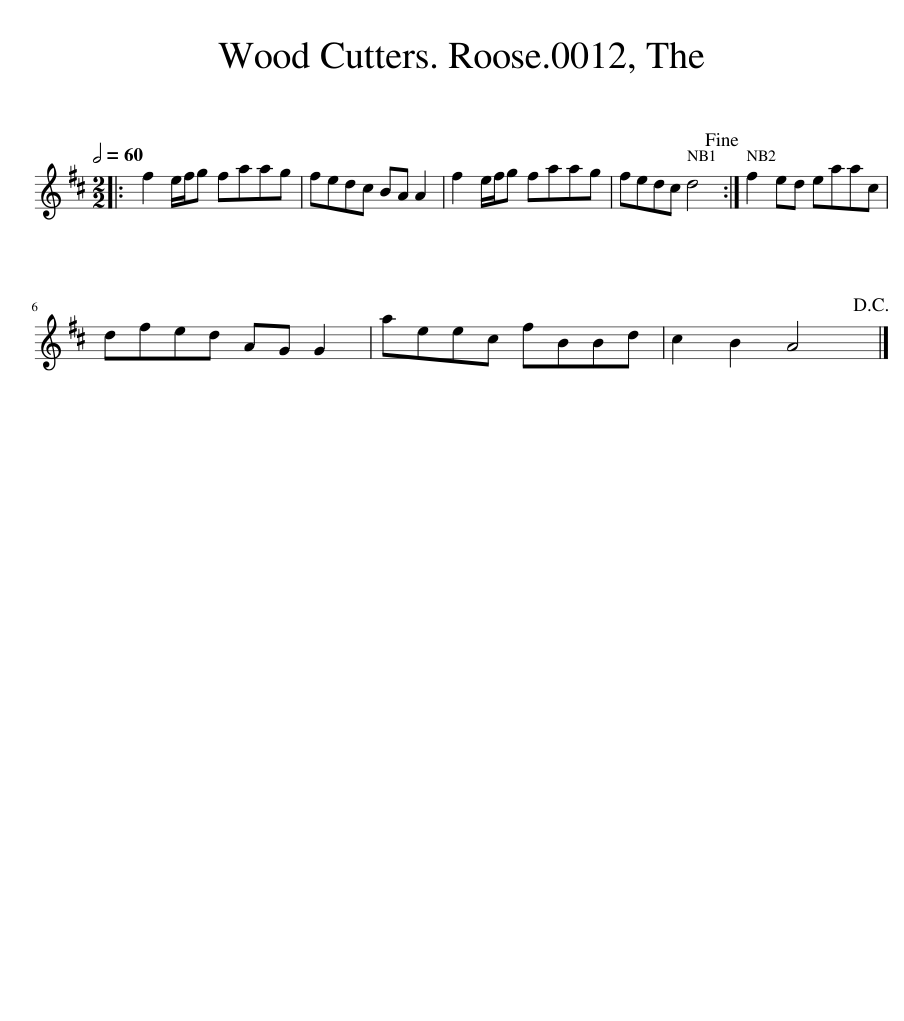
X:1
L:1/8
Q:1/2=60
M:2/2
I:linebreak $
K:D
V:1 treble
V:1
|: f2 e/f/g faag | fedc BA A2 | f2 e/f/g faag | fedc d4!fine! :| f2 ed eaac |$ %5
 dfed AG G2 | aeec fBBd | c2 B2 A4!D.C.! |] %8
